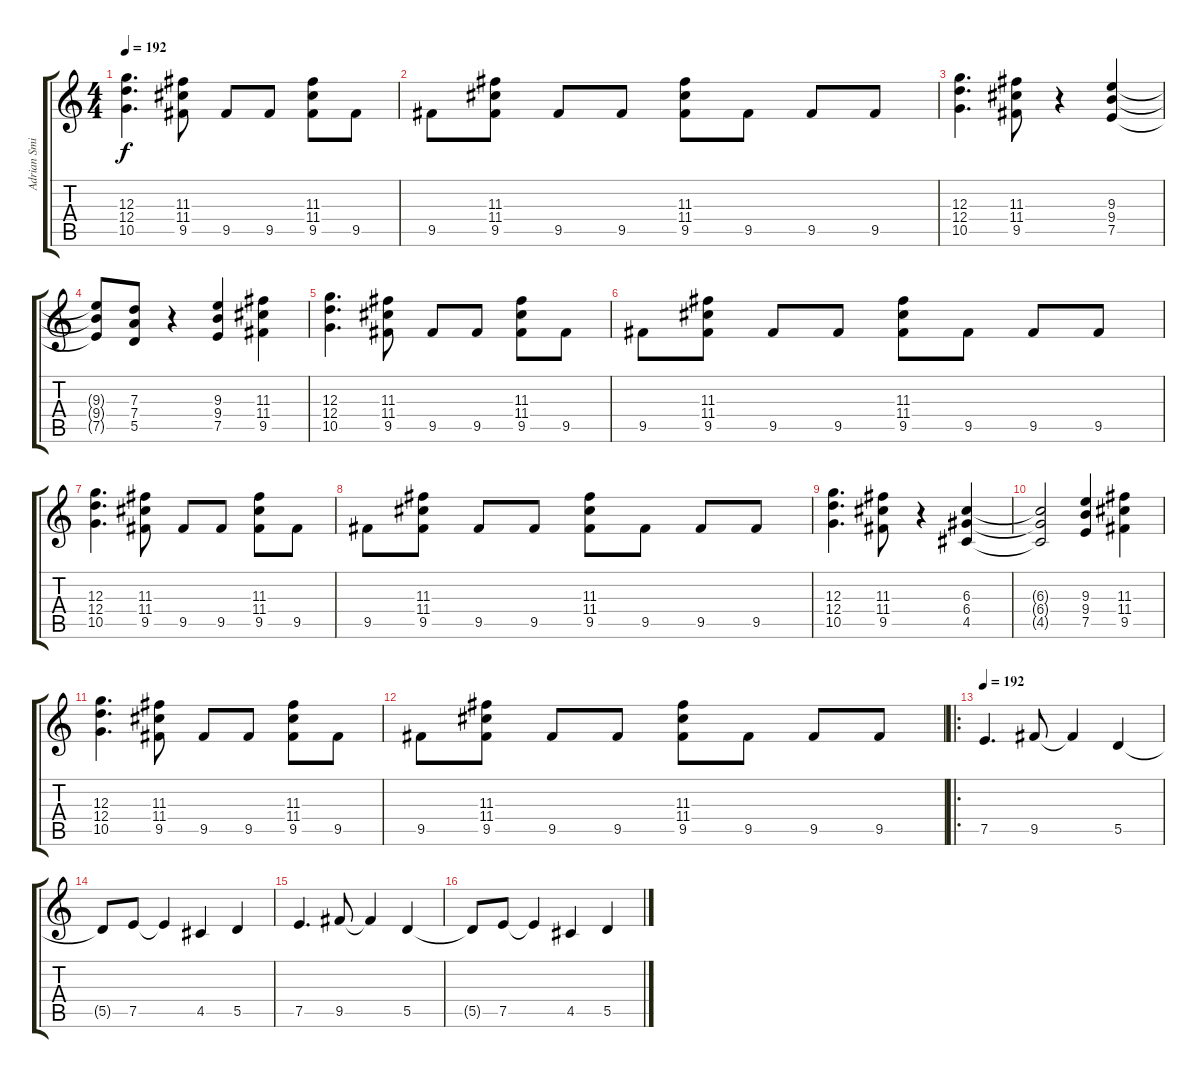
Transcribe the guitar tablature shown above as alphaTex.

\track ("Adrian Smith" "Adrian Smi") {instrument distortionguitar}
\staff {score tabs}
\tuning (E4 B3 G3 D3 A2 E2) {hide}
\ts (4 4)
\tempo 192
\clef g2
\ks c
(12.3 12.4 10.5).4{d dy f} (11.3 11.4 9.5).8 9.5.8 9.5.8 (11.3 11.4 9.5).8 9.5.8 |
9.5.8 (11.3 11.4 9.5).8 9.5.8 9.5.8 (11.3 11.4 9.5).8 9.5.8 9.5.8 9.5.8 |
(12.3 12.4 10.5).4{d} (11.3 11.4 9.5).8 r.4 (9.3 9.4 7.5).4 |
(9.3{t} 9.4{t} 7.5{t}).8 (7.3 7.4 5.5).8 r.4 (9.3 9.4 7.5).4 (11.3 11.4 9.5).4 |
(12.3 12.4 10.5).4{d} (11.3 11.4 9.5).8 9.5.8 9.5.8 (11.3 11.4 9.5).8 9.5.8 |
9.5.8 (11.3 11.4 9.5).8 9.5.8 9.5.8 (11.3 11.4 9.5).8 9.5.8 9.5.8 9.5.8 |
(12.3 12.4 10.5).4{d} (11.3 11.4 9.5).8 9.5.8 9.5.8 (11.3 11.4 9.5).8 9.5.8 |
9.5.8 (11.3 11.4 9.5).8 9.5.8 9.5.8 (11.3 11.4 9.5).8 9.5.8 9.5.8 9.5.8 |
(12.3 12.4 10.5).4{d} (11.3 11.4 9.5).8 r.4 (6.3 6.4 4.5).4 |
(6.3{t} 6.4{t} 4.5{t}).2 (9.3 9.4 7.5).4 (11.3 11.4 9.5).4 |
(12.3 12.4 10.5).4{d} (11.3 11.4 9.5).8 9.5.8 9.5.8 (11.3 11.4 9.5).8 9.5.8 |
9.5.8 (11.3 11.4 9.5).8 9.5.8 9.5.8 (11.3 11.4 9.5).8 9.5.8 9.5.8 9.5.8 |
\ro
\tempo 192
7.5.4{d} 9.5.8 9.5{t}.4 5.5.4 |
5.5{t}.8 7.5.8 7.5{t}.4 4.5.4 5.5.4 |
7.5.4{d} 9.5.8 9.5{t}.4 5.5.4 |
5.5{t}.8 7.5.8 7.5{t}.4 4.5.4 5.5.4
